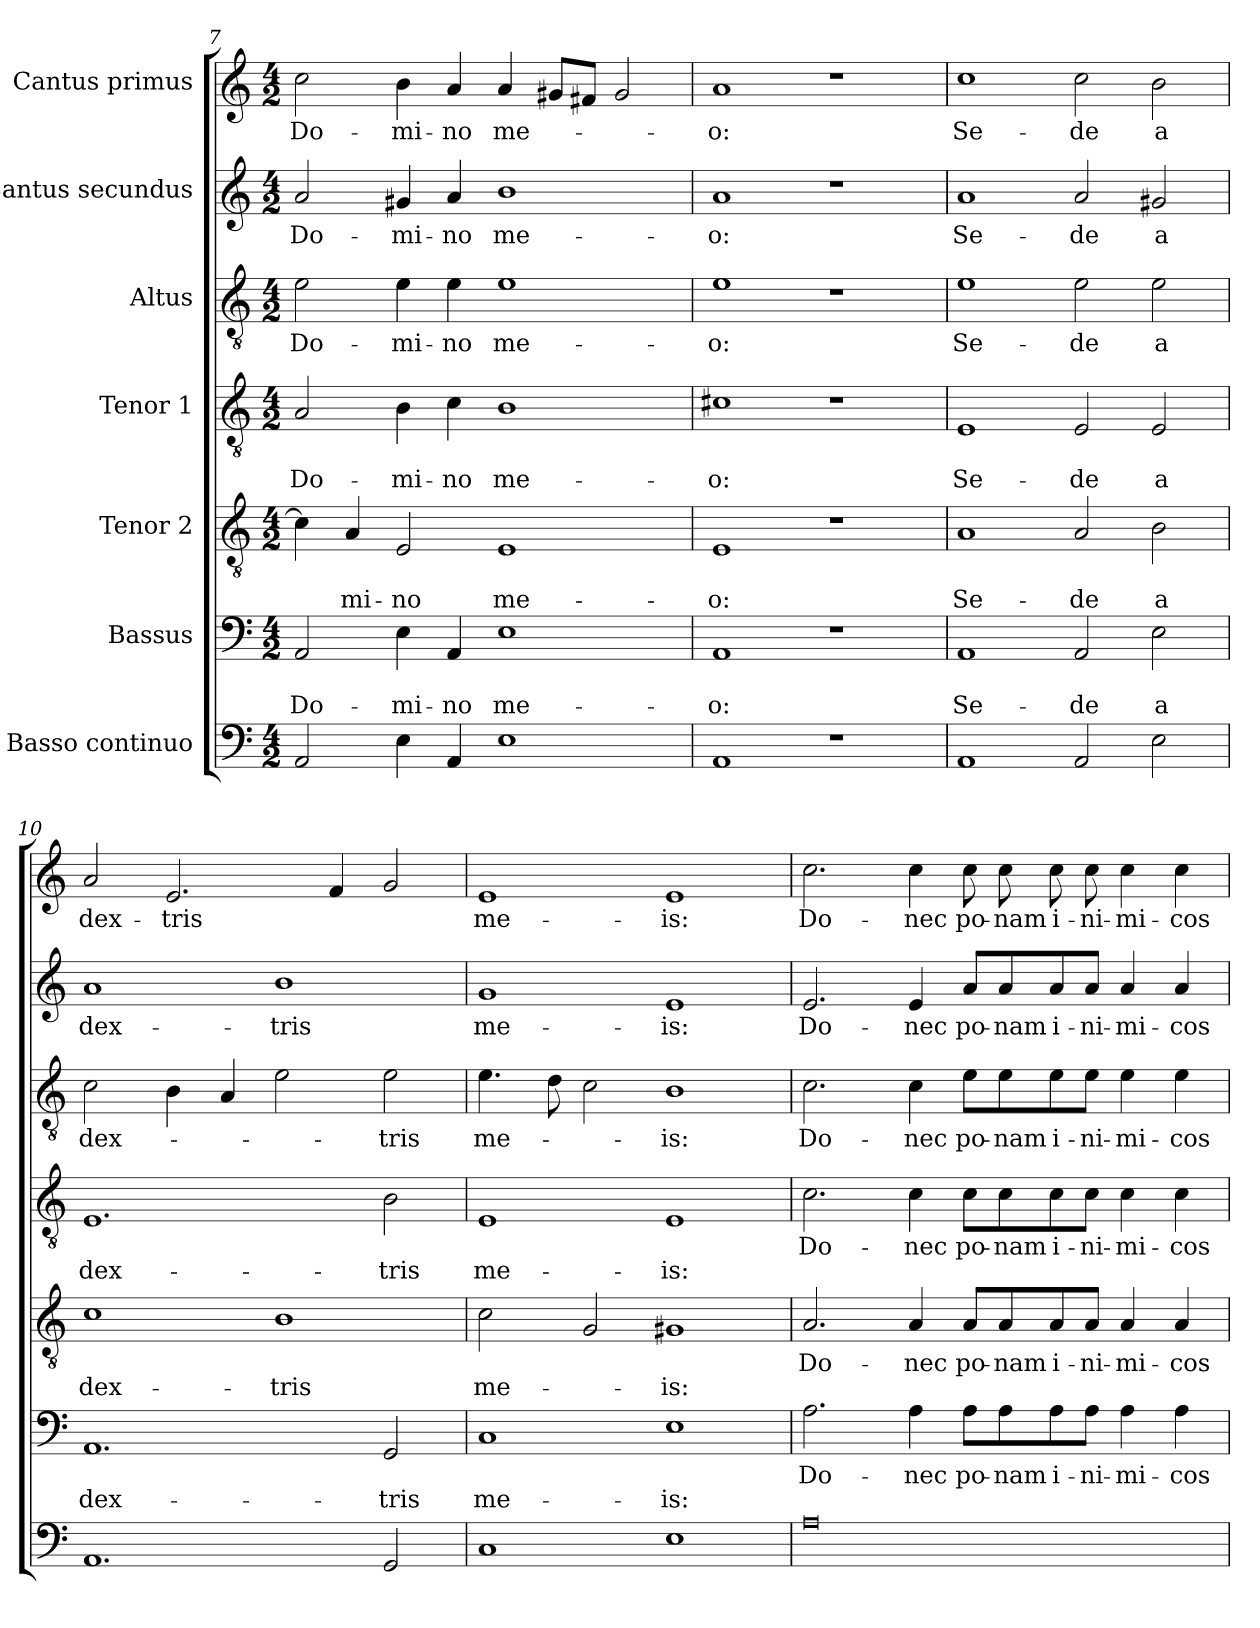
**kern	**kern	**text	**text	**kern	**text	**text	**kern	**text	**text	**kern	**text	**kern	**text	**kern	**text
*part7	*part6	*part6	*part6	*part5	*part5	*part5	*part4	*part4	*part4	*part3	*part3	*part2	*part2	*part1	*part1
*staff7	*staff6	*staff6	*staff6	*staff5	*staff5	*staff5	*staff4	*staff4	*staff4	*staff3	*staff3	*staff2	*staff2	*staff1	*staff1
*I"Basso continuo	*I"Bassus	*	*	*I"Tenor 2	*	*	*I"Tenor 1	*	*	*I"Altus	*	*I"Cantus secundus	*	*I"Cantus primus	*
*clefF4	*clefF4	*	*	*clefGv2	*	*	*clefGv2	*	*	*clefGv2	*	*clefG2	*	*clefG2	*
*k[]	*k[]	*	*	*k[]	*	*	*k[]	*	*	*k[]	*	*k[]	*	*k[]	*
*C:	*C:	*	*	*C:	*	*	*C:	*	*	*C:	*	*C:	*	*C:	*
*M4/2	*M4/2	*	*	*M4/2	*	*	*M4/2	*	*	*M4/2	*	*M4/2	*	*M4/2	*
=7	=7	=7	=7	=7	=7	=7	=7	=7	=7	=7	=7	=7	=7	=7	=7
!	!	!	!LO:LY:b	!	!	!	!	!	!LO:LY:b	!	!LO:LY:b	!	!LO:LY:b	!	!LO:LY:b
2AA/	2AA/	.	Do-	4c\]	.	.	2A/	.	Do-	2e\	Do-	2a/	Do-	2cc\	Do-
!	!	!	!	!	!	!LO:LY:b	!	!	!	!	!	!	!	!	!
.	.	.	.	4A/	.	-mi-	.	.	.	.	.	.	.	.	.
!	!	!	!LO:LY:b	!	!	!LO:LY:b	!	!	!LO:LY:b	!	!LO:LY:b	!	!LO:LY:b	!	!LO:LY:b
4E\	4E\	.	-mi-	2E/	.	-no	4B\	.	-mi-	4e\	-mi-	4g#X/	-mi-	4b\	-mi-
!	!	!	!LO:LY:b	!	!	!	!	!	!LO:LY:b	!	!LO:LY:b	!	!LO:LY:b	!	!LO:LY:b
4AA/	4AA/	.	-no	.	.	.	4c\	.	-no	4e\	-no	4a/	-no	4a/	-no
!	!	!	!LO:LY:b	!	!	!LO:LY:b	!	!	!LO:LY:b	!	!LO:LY:b	!	!LO:LY:b	!	!LO:LY:b
1E	1E	.	me-	1E	.	me-	1B	.	me-	1e	me-	1b	me-	4a/	me-
.	.	.	.	.	.	.	.	.	.	.	.	.	.	8g#X/L	.
.	.	.	.	.	.	.	.	.	.	.	.	.	.	8f#X/J	.
.	.	.	.	.	.	.	.	.	.	.	.	.	.	2g#/	.
=8	=8	=8	=8	=8	=8	=8	=8	=8	=8	=8	=8	=8	=8	=8	=8
!	!	!	!LO:LY:b	!	!	!LO:LY:b	!	!	!LO:LY:b	!	!LO:LY:b	!	!LO:LY:b	!	!LO:LY:b
1AA	1AA	.	-o:	1E	.	-o:	1c#X	.	-o:	1e	-o:	1a	-o:	1a	-o:
1r	1r	.	.	1r	.	.	1r	.	.	1r	.	1r	.	1r	.
!!LO:PB:g=z
=9	=9	=9	=9	=9	=9	=9	=9	=9	=9	=9	=9	=9	=9	=9	=9
!	!	!	!LO:LY:b	!	!	!LO:LY:b	!	!	!LO:LY:b	!	!LO:LY:b	!	!LO:LY:b	!	!LO:LY:b
1AA	1AA	.	Se-	1A	.	Se-	1E	.	Se-	1e	Se-	1a	Se-	1cc	Se-
!	!	!	!LO:LY:b	!	!	!LO:LY:b	!	!	!LO:LY:b	!	!LO:LY:b	!	!LO:LY:b	!	!LO:LY:b
2AA/	2AA/	.	-de	2A/	.	-de	2E/	.	-de	2e\	-de	2a/	-de	2cc\	-de
!	!	!	!LO:LY:b	!	!	!LO:LY:b	!	!	!LO:LY:b	!	!LO:LY:b	!	!LO:LY:b	!	!LO:LY:b
2E\	2E\	.	a	2B\	.	a	2E/	.	a	2e\	a	2g#X/	a	2b\	a
=10	=10	=10	=10	=10	=10	=10	=10	=10	=10	=10	=10	=10	=10	=10	=10
!	!	!	!LO:LY:b	!	!	!LO:LY:b	!	!	!LO:LY:b	!	!LO:LY:b	!	!LO:LY:b	!	!LO:LY:b
1.AA	1.AA	.	dex-	1c	.	dex-	1.E	.	dex-	2c\	dex-	1a	dex-	2a/	dex-
!	!	!	!	!	!	!	!	!	!	!	!	!	!	!	!LO:LY:b
.	.	.	.	.	.	.	.	.	.	4B\	.	.	.	2.e/	-tris
.	.	.	.	.	.	.	.	.	.	4A/	.	.	.	.	.
!	!	!	!	!	!	!LO:LY:b	!	!	!	!	!	!	!LO:LY:b	!	!
.	.	.	.	1B	.	-tris	.	.	.	2e\	.	1b	-tris	.	.
.	.	.	.	.	.	.	.	.	.	.	.	.	.	4f/	.
!	!	!	!LO:LY:b	!	!	!	!	!	!LO:LY:b	!	!LO:LY:b	!	!	!	!
2GG/	2GG/	.	-tris	.	.	.	2B\	.	-tris	2e\	-tris	.	.	2g/	.
=11	=11	=11	=11	=11	=11	=11	=11	=11	=11	=11	=11	=11	=11	=11	=11
!	!	!	!LO:LY:b	!	!	!LO:LY:b	!	!	!LO:LY:b	!	!LO:LY:b	!	!LO:LY:b	!	!LO:LY:b
1C	1C	.	me-	2c\	.	me-	1E	.	me-	4.e\	me-	1g	me-	1e	me-
.	.	.	.	.	.	.	.	.	.	8d\	.	.	.	.	.
.	.	.	.	2G/	.	.	.	.	.	2c\	.	.	.	.	.
!	!	!	!LO:LY:b	!	!	!LO:LY:b	!	!	!LO:LY:b	!	!LO:LY:b	!	!LO:LY:b	!	!LO:LY:b
1E	1E	.	-is:	1G#X	.	-is:	1E	.	-is:	1B	-is:	1e	-is:	1e	-is:
=12	=12	=12	=12	=12	=12	=12	=12	=12	=12	=12	=12	=12	=12	=12	=12
!	!LO:N:head=open	!LO:LY:b	!	!LO:N:head=open	!LO:LY:b	!	!LO:N:head=open	!LO:LY:b	!	!LO:N:head=open	!LO:LY:b	!LO:N:head=open	!LO:LY:b	!LO:N:head=open	!LO:LY:b
0A	2.A\	Do-	.	2.A/	Do-	.	2.c\	Do-	.	2.c\	Do-	2.e/	Do-	2.cc\	Do-
!	!LO:N:head=solid	!LO:LY:b	!	!LO:N:head=solid	!LO:LY:b	!	!LO:N:head=solid	!LO:LY:b	!	!LO:N:head=solid	!LO:LY:b	!LO:N:head=solid	!LO:LY:b	!LO:N:head=solid	!LO:LY:b
.	4A\	-nec	.	4A/	-nec	.	4c\	-nec	.	4c\	-nec	4e/	-nec	4cc\	-nec
!	!LO:N:head=solid	!LO:LY:b	!	!LO:N:head=solid	!LO:LY:b	!	!LO:N:head=solid	!LO:LY:b	!	!LO:N:head=solid	!LO:LY:b	!LO:N:head=solid	!LO:LY:b	!LO:N:head=solid	!LO:LY:b
.	8A\L	po-	.	8A/L	po-	.	8c\L	po-	.	8e\L	po-	8a/L	po-	8cc\	po-
!	!LO:N:head=solid	!LO:LY:b	!	!LO:N:head=solid	!LO:LY:b	!	!LO:N:head=solid	!LO:LY:b	!	!LO:N:head=solid	!LO:LY:b	!LO:N:head=solid	!LO:LY:b	!LO:N:head=solid	!LO:LY:b
.	8A\	-nam	.	8A/	-nam	.	8c\	-nam	.	8e\	-nam	8a/	-nam	8cc\	-nam
!	!LO:N:head=solid	!LO:LY:b	!	!LO:N:head=solid	!LO:LY:b	!	!LO:N:head=solid	!LO:LY:b	!	!LO:N:head=solid	!LO:LY:b	!LO:N:head=solid	!LO:LY:b	!LO:N:head=solid	!LO:LY:b
.	8A\	i-	.	8A/	i-	.	8c\	i-	.	8e\	i-	8a/	i-	8cc\	i-
!	!LO:N:head=solid	!LO:LY:b	!	!LO:N:head=solid	!LO:LY:b	!	!LO:N:head=solid	!LO:LY:b	!	!LO:N:head=solid	!LO:LY:b	!LO:N:head=solid	!LO:LY:b	!LO:N:head=solid	!LO:LY:b
.	8A\J	-ni-	.	8A/J	-ni-	.	8c\J	-ni-	.	8e\J	-ni-	8a/J	-ni-	8cc\	-ni-
!	!LO:N:head=solid	!LO:LY:b	!	!LO:N:head=solid	!LO:LY:b	!	!LO:N:head=solid	!LO:LY:b	!	!LO:N:head=solid	!LO:LY:b	!LO:N:head=solid	!LO:LY:b	!LO:N:head=solid	!LO:LY:b
.	4A\	-mi-	.	4A/	-mi-	.	4c\	-mi-	.	4e\	-mi-	4a/	-mi-	4cc\	-mi-
!	!LO:N:head=solid	!LO:LY:b	!	!LO:N:head=solid	!LO:LY:b	!	!LO:N:head=solid	!LO:LY:b	!	!LO:N:head=solid	!LO:LY:b	!LO:N:head=solid	!LO:LY:b	!LO:N:head=solid	!LO:LY:b
.	4A\	-cos	.	4A/	-cos	.	4c\	-cos	.	4e\	-cos	4a/	-cos	4cc\	-cos
=	=	=	=	=	=	=	=	=	=	=	=	=	=	=	=
*-	*-	*-	*-	*-	*-	*-	*-	*-	*-	*-	*-	*-	*-	*-	*-
